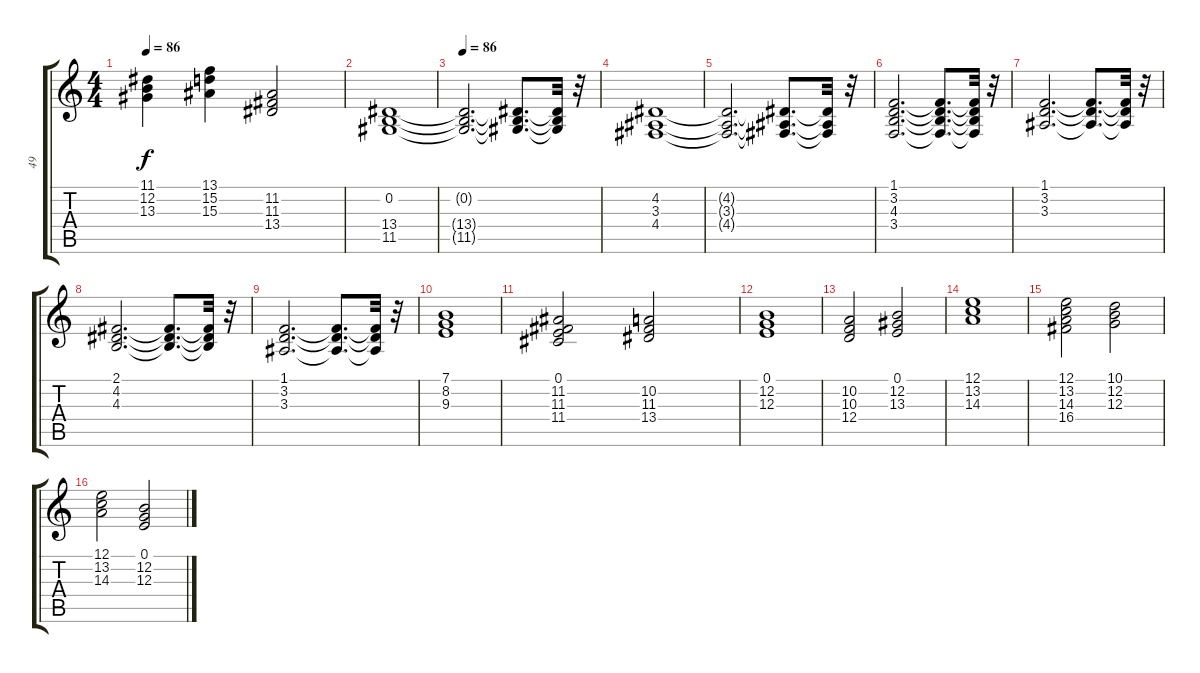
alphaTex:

\track ("49" "49") {instrument stringensemble2}
\staff {score tabs}
\tuning (E4 B3 G3 D3 A2 E2) {hide}
\ts (4 4)
\tempo 86
\clef g2
\ks c
(11.1 12.2 13.3).4{dy f} (13.1 15.2 15.3).4 (11.2 11.3 13.4).2 |
(0.2 13.4 11.5).1 |
\tempo 86
(0.2{t} 13.4{t} 11.5{t}).2{d} (0.2{t} 13.4{t} 11.5{t}).8{d} (0.2{t} 13.4{t} 11.5{t}).32 r.32 |
(4.2 3.3 4.4).1 |
(4.2{t} 3.3{t} 4.4{t}).2{d} (4.2{t} 3.3{t} 4.4{t}).8{d} (4.2{t} 3.3{t} 4.4{t}).32 r.32 |
(1.1 3.2 4.3 3.4).2{d} (1.1{t} 3.2{t} 4.3{t} 3.4{t}).8{d} (1.1{t} 3.2{t} 4.3{t} 3.4{t}).32 r.32 |
(1.1 3.2 3.3).2{d} (1.1{t} 3.2{t} 3.3{t}).8{d} (1.1{t} 3.2{t} 3.3{t}).32 r.32 |
(2.1 4.2 4.3).2{d} (2.1{t} 4.2{t} 4.3{t}).8{d} (2.1{t} 4.2{t} 4.3{t}).32 r.32 |
(1.1 3.2 3.3).2{d} (1.1{t} 3.2{t} 3.3{t}).8{d} (1.1{t} 3.2{t} 3.3{t}).32 r.32 |
(7.1 8.2 9.3).1 |
(0.1 11.2 11.3 11.4).2 (10.2 11.3 13.4).2 |
(0.1 12.2 12.3).1 |
(10.2 10.3 12.4).2 (0.1 12.2 13.3).2 |
(12.1 13.2 14.3).1 |
(12.1 13.2 14.3 16.4).2 (10.1 12.2 12.3).2 |
(12.1 13.2 14.3).2 (0.1 12.2 12.3).2
